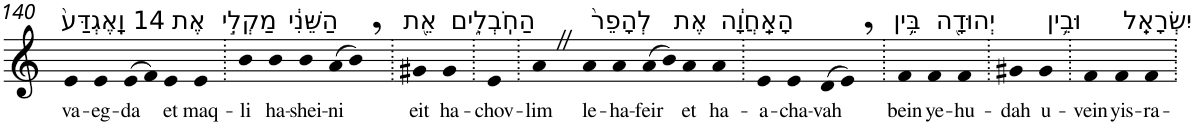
**kern	**text
*part1	*part1
*staff1	*staff1
*I"Piano	*
*I'Pno	*
!!LO:PB:g=z
*clefG2	*
*k[]	*
=140	=140
!LO:TX:a:t=14 וָֽאֶגְדַּע֙	!
!	!LO:LY:b
4e	va-
!	!LO:LY:b
4e	-eg-
!	!LO:LY:b
(>8e	-da
8f)	.
!LO:TX:a:t=אֶת	!
!	!LO:LY:b
4e	et
!LO:TX:a:t=מַקְלִ֣י	!
!	!LO:LY:b
4e	maq-
=141.	=141.
!	!LO:LY:b
4b	-li
!LO:TX:a:t=הַשֵּׁנִ֔י	!
!	!LO:LY:b
4b	ha-
!	!LO:LY:b
4b	-shei-
!	!LO:LY:b
(>8a	-ni
8b,)	.
=142.	=142.
!LO:TX:a:t=אֵ֖ת	!
!	!LO:LY:b
4g#X	eit
!LO:TX:a:t=הַחֹֽבְלִ֑ים	!
!	!LO:LY:b
4g#	ha-
=143.	=143.
!	!LO:LY:b
4e	-chov-
=144.	=144.
!	!LO:LY:b
4aZ	-lim
!LO:TX:a:t=לְהָפֵר֙	!
!	!LO:LY:b
4a	le-
!	!LO:LY:b
4a	-ha-
!	!LO:LY:b
(>8a	-feir
8b)	.
!LO:TX:a:t=אֶת	!
!	!LO:LY:b
4a	et
!LO:TX:a:t=הָאַֽחֲוָ֔ה	!
!	!LO:LY:b
4a	ha-
=145.	=145.
!	!LO:LY:b
4e	-a-
!	!LO:LY:b
4e	-cha-
!	!LO:LY:b
(>8d	-vah
8e,)	.
=146.	=146.
!LO:TX:a:t=בֵּ֥ין	!
!	!LO:LY:b
4f	bein
!LO:TX:a:t=יְהוּדָ֖ה	!
!	!LO:LY:b
4f	ye-
!	!LO:LY:b
4f	-hu-
=147.	=147.
!	!LO:LY:b
4g#X	-dah
!LO:TX:a:t=וּבֵ֥ין	!
!	!LO:LY:b
4g#	u-
=148.	=148.
!	!LO:LY:b
4f	-vein
!LO:TX:a:t=יִשְׂרָאֵֽל	!
!	!LO:LY:b
4f	yis-
!	!LO:LY:b
4f	-ra-
=.	=.
*-	*-
